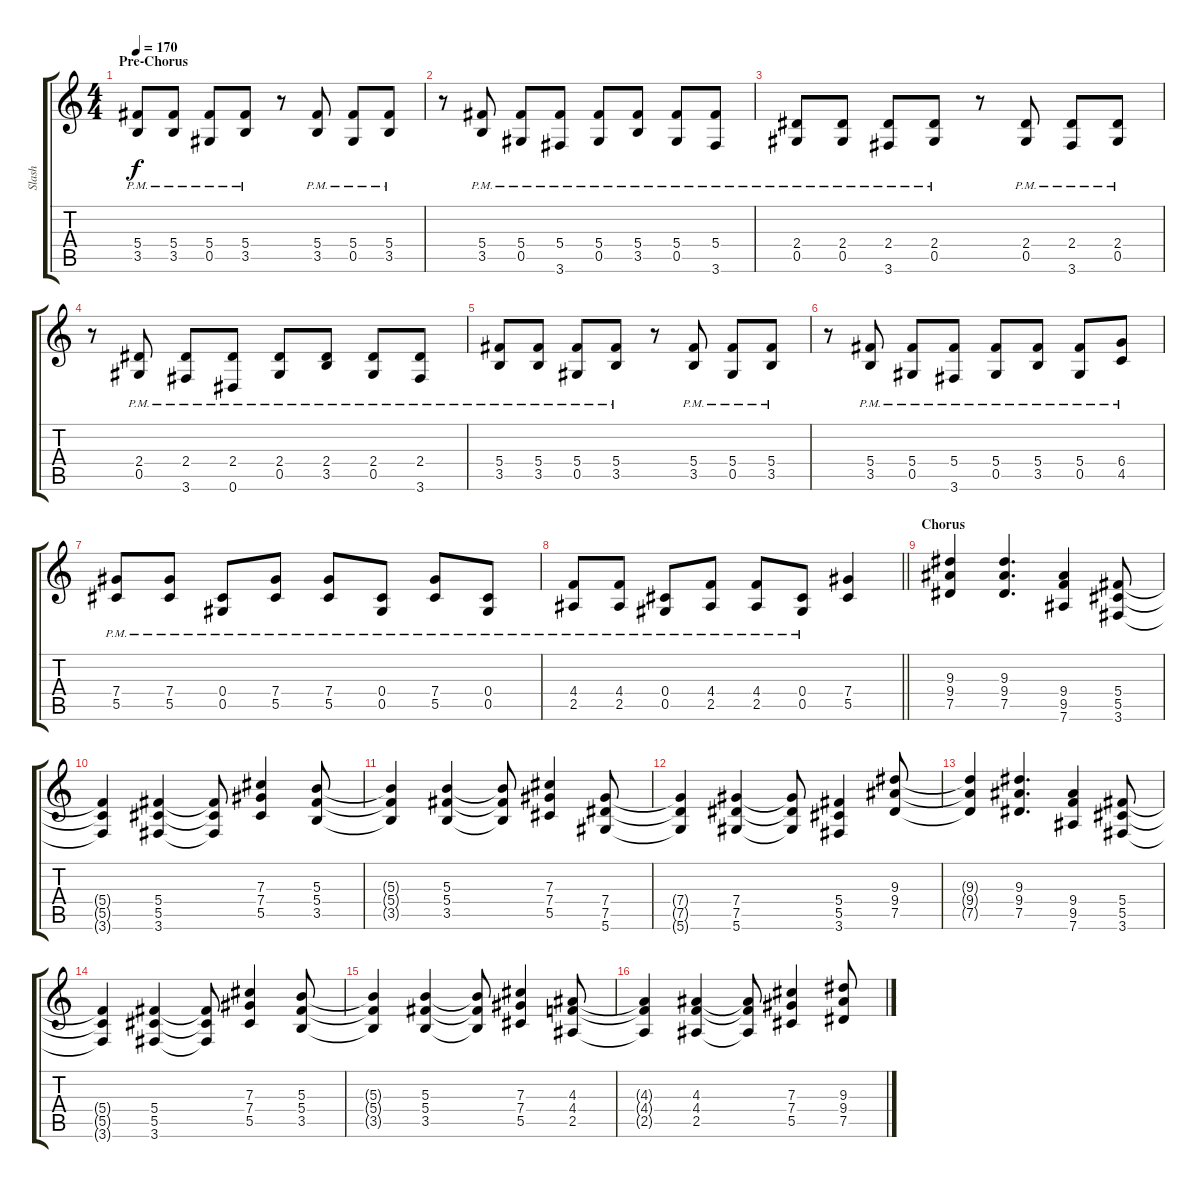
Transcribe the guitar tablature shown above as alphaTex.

\track ("Slash" "Slash") {instrument distortionguitar}
\staff {score tabs}
\tuning (Eb4 Bb3 Gb3 Db3 Ab2 Eb2) {hide}
\ts (4 4)
\section ("" "Pre-Chorus")
\tempo 170
\clef g2
\ks c
(5.4{pm} 3.5{pm}).8{dy f} (5.4{pm} 3.5{pm}).8 (5.4{pm} 0.5{pm}).8 (5.4{pm} 3.5{pm}).8 r.8 (5.4{pm} 3.5{pm}).8 (5.4{pm} 0.5{pm}).8 (5.4{pm} 3.5{pm}).8 |
r.8 (5.4{pm} 3.5{pm}).8 (5.4{pm} 0.5{pm}).8 (5.4{pm} 3.6{pm}).8 (5.4{pm} 0.5{pm}).8 (5.4{pm} 3.5{pm}).8 (5.4{pm} 0.5{pm}).8 (5.4{pm} 3.6{pm}).8 |
(2.4{pm} 0.5{pm}).8 (2.4{pm} 0.5{pm}).8 (2.4{pm} 3.6{pm}).8 (2.4{pm} 0.5{pm}).8 r.8 (2.4{pm} 0.5{pm}).8 (2.4{pm} 3.6{pm}).8 (2.4{pm} 0.5{pm}).8 |
r.8 (2.4{pm} 0.5{pm}).8 (2.4{pm} 3.6{pm}).8 (2.4{pm} 0.6{pm}).8 (2.4{pm} 0.5{pm}).8 (2.4{pm} 3.5{pm}).8 (2.4{pm} 0.5{pm}).8 (2.4{pm} 3.6{pm}).8 |
(5.4{pm} 3.5{pm}).8 (5.4{pm} 3.5{pm}).8 (5.4{pm} 0.5{pm}).8 (5.4{pm} 3.5{pm}).8 r.8 (5.4{pm} 3.5{pm}).8 (5.4{pm} 0.5{pm}).8 (5.4{pm} 3.5{pm}).8 |
r.8 (5.4{pm} 3.5{pm}).8 (5.4{pm} 0.5{pm}).8 (5.4{pm} 3.6{pm}).8 (5.4{pm} 0.5{pm}).8 (5.4{pm} 3.5{pm}).8 (5.4{pm} 0.5{pm}).8 (6.4{pm} 4.5{pm}).8 |
(7.4{pm} 5.5{pm}).8 (7.4{pm} 5.5{pm}).8 (0.4{pm} 0.5{pm}).8 (7.4{pm} 5.5{pm}).8 (7.4{pm} 5.5{pm}).8 (0.4{pm} 0.5{pm}).8 (7.4{pm} 5.5{pm}).8 (0.4{pm} 0.5{pm}).8 |
\barLineRight lightlight
(4.4{pm} 2.5{pm}).8 (4.4{pm} 2.5{pm}).8 (0.4{pm} 0.5{pm}).8 (4.4{pm} 2.5{pm}).8 (4.4{pm} 2.5{pm}).8 (0.4{pm} 0.5{pm}).8 (7.4 5.5).4 |
\section ("" "Chorus")
(9.3 9.4 7.5).4 (9.3 9.4 7.5).4{d} (9.4 9.5 7.6).4 (5.4 5.5 3.6).8 |
(5.4{t} 5.5{t} 3.6{t}).4 (5.4 5.5 3.6).4 (5.4{t} 5.5{t} 3.6{t}).8 (7.3 7.4 5.5).4 (5.3 5.4 3.5).8 |
(5.3{t} 5.4{t} 3.5{t}).4 (5.3 5.4 3.5).4 (5.3{t} 5.4{t} 3.5{t}).8 (7.3 7.4 5.5).4 (7.4 7.5 5.6).8 |
(7.4{t} 7.5{t} 5.6{t}).4 (7.4 7.5 5.6).4 (7.4{t} 7.5{t} 5.6{t}).8 (5.4 5.5 3.6).4 (9.3 9.4 7.5).8 |
(9.3{t} 9.4{t} 7.5{t}).4 (9.3 9.4 7.5).4{d} (9.4 9.5 7.6).4 (5.4 5.5 3.6).8 |
(5.4{t} 5.5{t} 3.6{t}).4 (5.4 5.5 3.6).4 (5.4{t} 5.5{t} 3.6{t}).8 (7.3 7.4 5.5).4 (5.3 5.4 3.5).8 |
(5.3{t} 5.4{t} 3.5{t}).4 (5.3 5.4 3.5).4 (5.3{t} 5.4{t} 3.5{t}).8 (7.3 7.4 5.5).4 (4.3 4.4 2.5).8 |
(4.3{t} 4.4{t} 2.5{t}).4 (4.3 4.4 2.5).4 (4.3{t} 4.4{t} 2.5{t}).8 (7.3 7.4 5.5).4 (9.3 9.4 7.5).8
